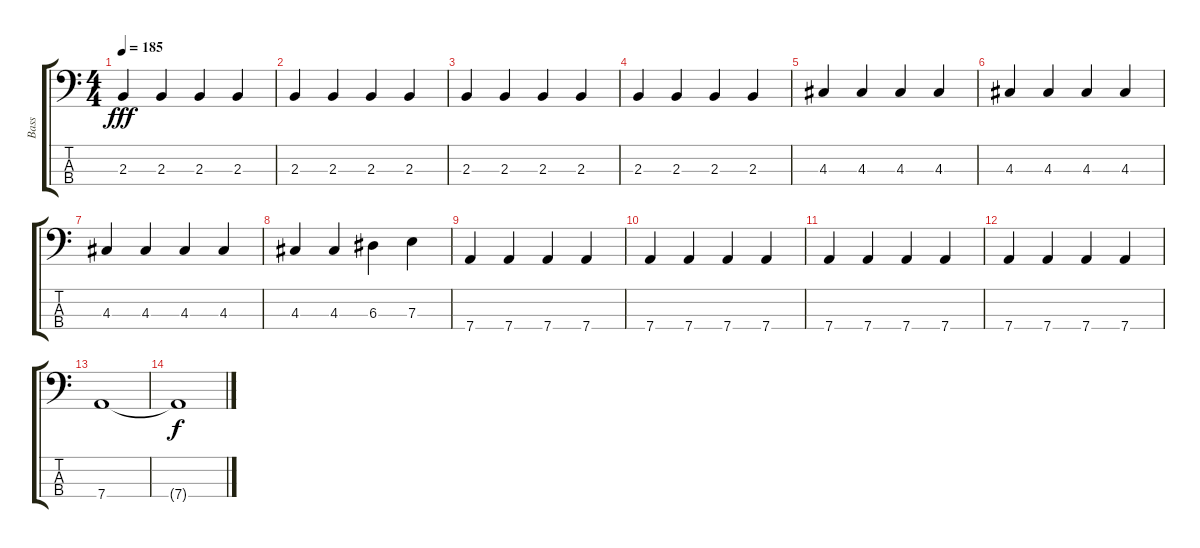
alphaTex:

\track ("Bass" "Bass") {instrument electricbasspick}
\staff {score tabs}
\tuning (G2 D2 A1 D1) {hide}
\ts (4 4)
\tempo 185
\clef f4
\ks c
2.3.4{dy fff} 2.3.4 2.3.4 2.3.4 |
2.3.4 2.3.4 2.3.4 2.3.4 |
2.3.4 2.3.4 2.3.4 2.3.4 |
2.3.4 2.3.4 2.3.4 2.3.4 |
4.3.4 4.3.4 4.3.4 4.3.4 |
4.3.4 4.3.4 4.3.4 4.3.4 |
4.3.4 4.3.4 4.3.4 4.3.4 |
4.3.4 4.3.4 6.3.4 7.3.4 |
7.4.4 7.4.4 7.4.4 7.4.4 |
7.4.4 7.4.4 7.4.4 7.4.4 |
7.4.4 7.4.4 7.4.4 7.4.4 |
7.4.4 7.4.4 7.4.4 7.4.4 |
7.4.1 |
7.4{t}.1{dy f}
